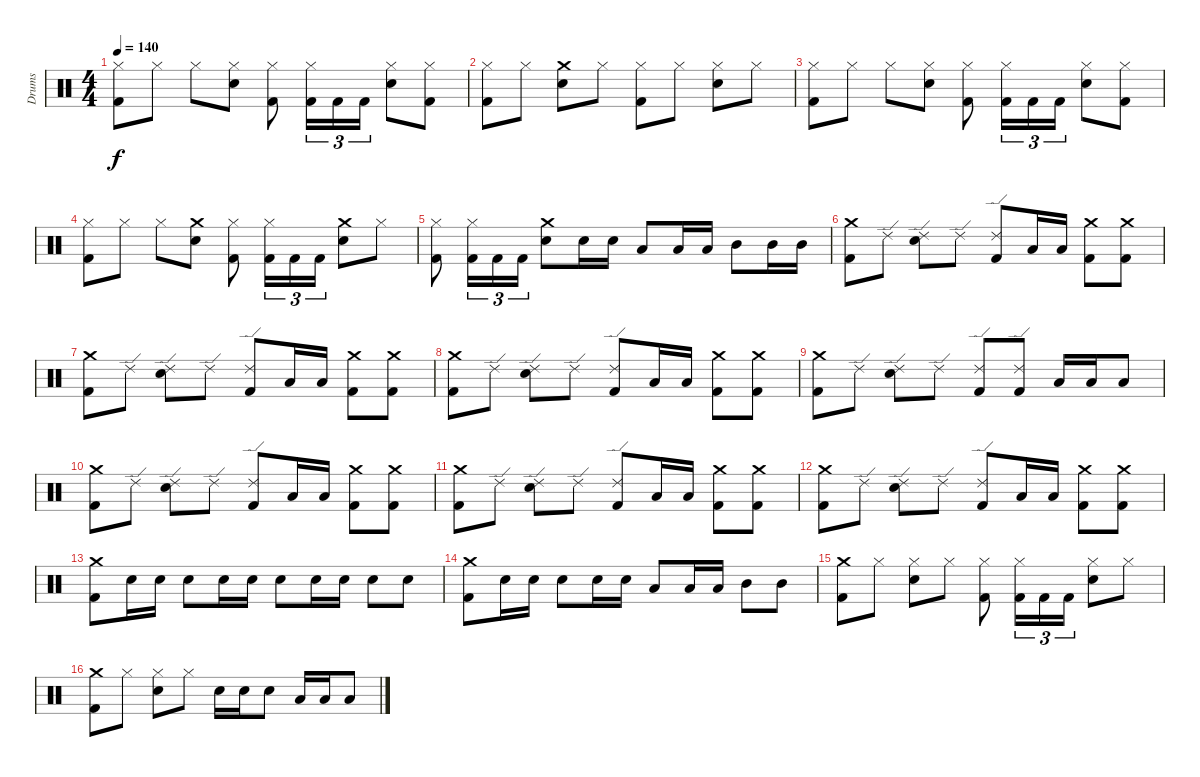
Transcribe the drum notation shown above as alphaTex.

\track ("Drums" "Drums") {instrument percussion}
\staff {score}
\articulation defaults
\ts (4 4)
\tempo 140
\clef neutral
\ks c
("Kick (hit) 2" "Hi-Hat (closed)").8{dy f} "Hi-Hat (closed)".8 "Hi-Hat (closed)".8 ("Snare (hit) 2" "Hi-Hat (closed)").8 ("Kick (hit) 2" "Hi-Hat (closed)").8 ("Kick (hit) 2" "Hi-Hat (closed)").16{tu (3 2)} "Kick (hit) 2".16{tu (3 2)} "Kick (hit) 2".16{tu (3 2)} ("Snare (hit) 2" "Hi-Hat (closed)").8 ("Kick (hit) 2" "Hi-Hat (closed)").8 |
("Hi-Hat (closed)" "Kick (hit) 2").8 "Hi-Hat (closed)".8 ("Crash medium (hit)" "Snare (hit) 2").8 "Hi-Hat (closed)".8 ("Hi-Hat (closed)" "Kick (hit) 2").8 "Hi-Hat (closed)".8 ("Snare (hit) 2" "Hi-Hat (closed)").8 "Hi-Hat (closed)".8 |
("Kick (hit) 2" "Hi-Hat (closed)").8 "Hi-Hat (closed)".8 "Hi-Hat (closed)".8 ("Snare (hit) 2" "Hi-Hat (closed)").8 ("Kick (hit) 2" "Hi-Hat (closed)").8 ("Kick (hit) 2" "Hi-Hat (closed)").16{tu (3 2)} "Kick (hit) 2".16{tu (3 2)} "Kick (hit) 2".16{tu (3 2)} ("Snare (hit) 2" "Hi-Hat (closed)").8 ("Kick (hit) 2" "Hi-Hat (closed)").8 |
("Kick (hit) 2" "Hi-Hat (closed)").8 "Hi-Hat (closed)".8 "Hi-Hat (closed)".8 ("Crash medium (hit)" "Snare (hit) 2").8 ("Kick (hit) 2" "Hi-Hat (closed)").8 ("Kick (hit) 2" "Hi-Hat (closed)").16{tu (3 2)} "Kick (hit) 2".16{tu (3 2)} "Kick (hit) 2".16{tu (3 2)} ("Crash medium (hit)" "Snare (hit) 2").8 "Hi-Hat (closed)".8 |
("Hi-Hat (closed)" "Kick (hit) 2").8 ("Hi-Hat (closed)" "Kick (hit) 2").16{tu (3 2)} "Kick (hit) 2".16{tu (3 2)} "Kick (hit) 2".16{tu (3 2)} ("Snare (hit) 2" "Crash medium (hit)").8 "Snare (hit) 2".16 "Snare (hit) 2".16 "Low Tom (hit)".8 "Low Tom (hit)".16 "Low Tom (hit)".16 "Mid Tom (hit)".8 "Mid Tom (hit)".16 "Mid Tom (hit)".16 |
("Crash medium (hit)" "Kick (hit) 2").8 "Ride (edge) 2".8 ("Snare (hit) 2" "Ride (edge) 2").8 "Ride (edge) 2".8 ("Ride (edge) 2" "Kick (hit) 2").8 "Low Tom (hit)".16 "Low Tom (hit)".16 ("Crash medium (hit)" "Kick (hit) 2").8 ("Crash medium (hit)" "Kick (hit) 2").8 |
("Crash medium (hit)" "Kick (hit) 2").8 "Ride (edge) 2".8 ("Snare (hit) 2" "Ride (edge) 2").8 "Ride (edge) 2".8 ("Ride (edge) 2" "Kick (hit) 2").8 "Low Tom (hit)".16 "Low Tom (hit)".16 ("Crash medium (hit)" "Kick (hit) 2").8 ("Crash medium (hit)" "Kick (hit) 2").8 |
("Crash medium (hit)" "Kick (hit) 2").8 "Ride (edge) 2".8 ("Snare (hit) 2" "Ride (edge) 2").8 "Ride (edge) 2".8 ("Ride (edge) 2" "Kick (hit) 2").8 "Low Tom (hit)".16 "Low Tom (hit)".16 ("Crash medium (hit)" "Kick (hit) 2").8 ("Crash medium (hit)" "Kick (hit) 2").8 |
("Crash medium (hit)" "Kick (hit) 2").8 "Ride (edge) 2".8 ("Snare (hit) 2" "Ride (edge) 2").8 "Ride (edge) 2".8 ("Kick (hit) 2" "Ride (edge) 2").8 ("Ride (edge) 2" "Kick (hit) 2").8 "Low Tom (hit)".16 "Low Tom (hit)".16 "Low Tom (hit)".8 |
("Crash medium (hit)" "Kick (hit) 2").8 "Ride (edge) 2".8 ("Snare (hit) 2" "Ride (edge) 2").8 "Ride (edge) 2".8 ("Ride (edge) 2" "Kick (hit) 2").8 "Low Tom (hit)".16 "Low Tom (hit)".16 ("Crash medium (hit)" "Kick (hit) 2").8 ("Crash medium (hit)" "Kick (hit) 2").8 |
("Crash medium (hit)" "Kick (hit) 2").8 "Ride (edge) 2".8 ("Snare (hit) 2" "Ride (edge) 2").8 "Ride (edge) 2".8 ("Ride (edge) 2" "Kick (hit) 2").8 "Low Tom (hit)".16 "Low Tom (hit)".16 ("Crash medium (hit)" "Kick (hit) 2").8 ("Crash medium (hit)" "Kick (hit) 2").8 |
("Crash medium (hit)" "Kick (hit) 2").8 "Ride (edge) 2".8 ("Snare (hit) 2" "Ride (edge) 2").8 "Ride (edge) 2".8 ("Ride (edge) 2" "Kick (hit) 2").8 "Low Tom (hit)".16 "Low Tom (hit)".16 ("Crash medium (hit)" "Kick (hit) 2").8 ("Crash medium (hit)" "Kick (hit) 2").8 |
("Kick (hit) 2" "Crash medium (hit)").8 "Snare (hit) 2".16 "Snare (hit) 2".16 "Snare (hit) 2".8 "Snare (hit) 2".16 "Snare (hit) 2".16 "Snare (hit) 2".8 "Snare (hit) 2".16 "Snare (hit) 2".16 "Snare (hit) 2".8 "Snare (hit) 2".8 |
("Crash medium (hit)" "Kick (hit) 2").8 "Snare (hit) 2".16 "Snare (hit) 2".16 "Snare (hit) 2".8 "Snare (hit) 2".16 "Snare (hit) 2".16 "Low Tom (hit)".8 "Low Tom (hit)".16 "Low Tom (hit)".16 "Mid Tom (hit)".8 "Mid Tom (hit)".8 |
("Crash medium (hit)" "Kick (hit) 2").8 "Hi-Hat (closed)".8 ("Snare (hit) 2" "Hi-Hat (closed)").8 "Hi-Hat (closed)".8 ("Kick (hit) 2" "Hi-Hat (closed)").8 ("Kick (hit) 2" "Hi-Hat (closed)").16{tu (3 2)} "Kick (hit) 2".16{tu (3 2)} "Kick (hit) 2".16{tu (3 2)} ("Snare (hit) 2" "Hi-Hat (closed)").8 "Hi-Hat (closed)".8 |
("Kick (hit) 2" "Crash medium (hit)").8 "Hi-Hat (closed)".8 ("Snare (hit) 2" "Hi-Hat (closed)").8 "Hi-Hat (closed)".8 "Snare (hit) 2".16 "Snare (hit) 2".16 "Snare (hit) 2".8 "Low Tom (hit)".16 "Low Tom (hit)".16 "Low Tom (hit)".8
